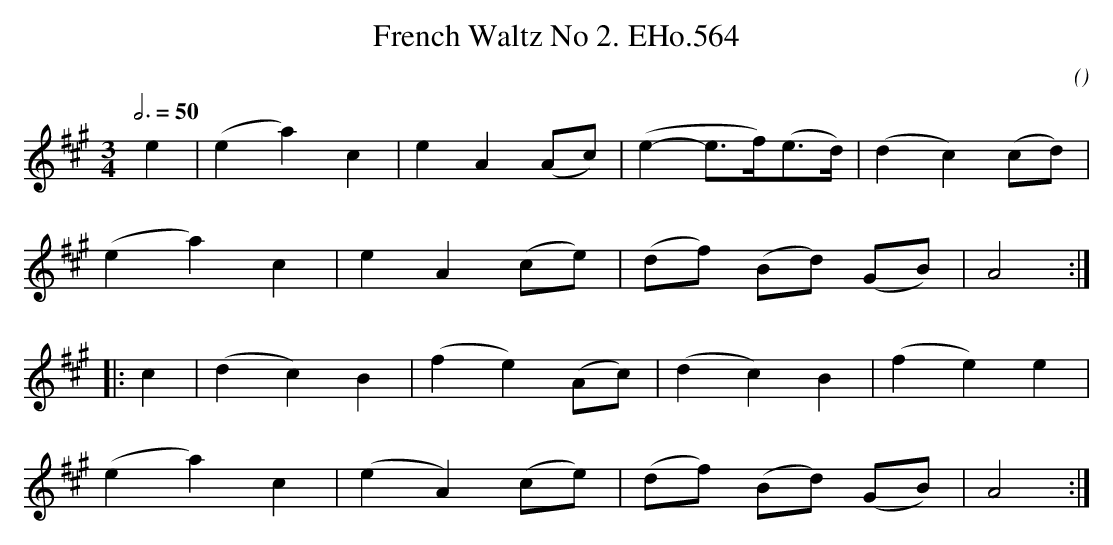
X:1
T:French Waltz No 2. EHo.564
M:3/4
L:1/8
Q:3/4=50
C:
O:
K:A
ye2 | (e2a2)c2 | e2A2(Ac) | (e2-e>f)(e>d) | (d2c2)(cd) |
(e2a2)c2 | e2A2(ce) | (df) (Bd) (GB) | A4 :|
|: c2 | (d2c2)B2 | (f2e2)(Ac) | (d2c2)B2 | (f2e2)e2 |
(e2a2)c2 | (e2A2)(ce) | (df) (Bd) (GB) | A4 :|
